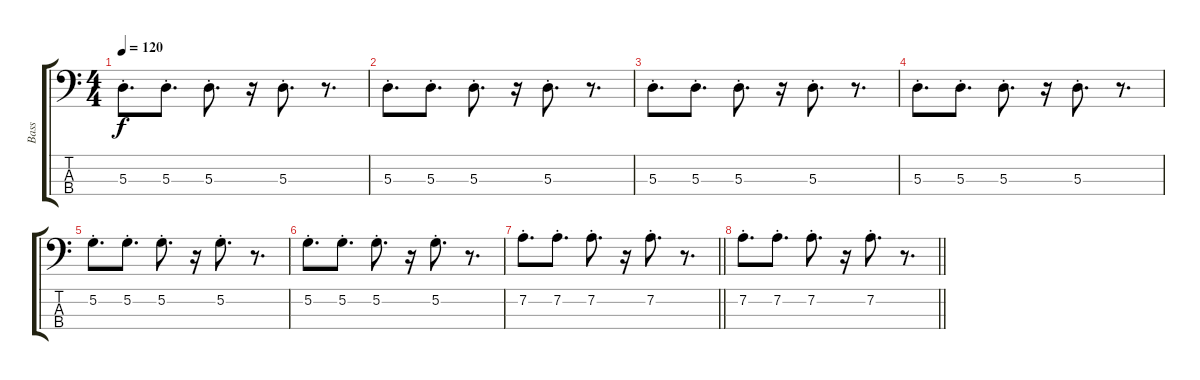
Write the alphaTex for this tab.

\track ("Bass" "Bass") {instrument electricbassfinger}
\staff {score tabs}
\tuning (G2 D2 A1 E1) {hide}
\ts (4 4)
\tempo 120
\clef f4
\ks c
5.3{st}.8{d dy f} 5.3{st}.8{d} 5.3{st}.8{d} r.16 5.3{st}.8{d} r.8{d} |
5.3{st}.8{d} 5.3{st}.8{d} 5.3{st}.8{d} r.16 5.3{st}.8{d} r.8{d} |
5.3{st}.8{d} 5.3{st}.8{d} 5.3{st}.8{d} r.16 5.3{st}.8{d} r.8{d} |
5.3{st}.8{d} 5.3{st}.8{d} 5.3{st}.8{d} r.16 5.3{st}.8{d} r.8{d} |
5.2{st}.8{d} 5.2{st}.8{d} 5.2{st}.8{d} r.16 5.2{st}.8{d} r.8{d} |
5.2{st}.8{d} 5.2{st}.8{d} 5.2{st}.8{d} r.16 5.2{st}.8{d} r.8{d} |
\barLineRight lightlight
7.2{st}.8{d} 7.2{st}.8{d} 7.2{st}.8{d} r.16 7.2{st}.8{d} r.8{d} |
\barLineRight lightlight
7.2{st}.8{d} 7.2{st}.8{d} 7.2{st}.8{d} r.16 7.2{st}.8{d} r.8{d}
